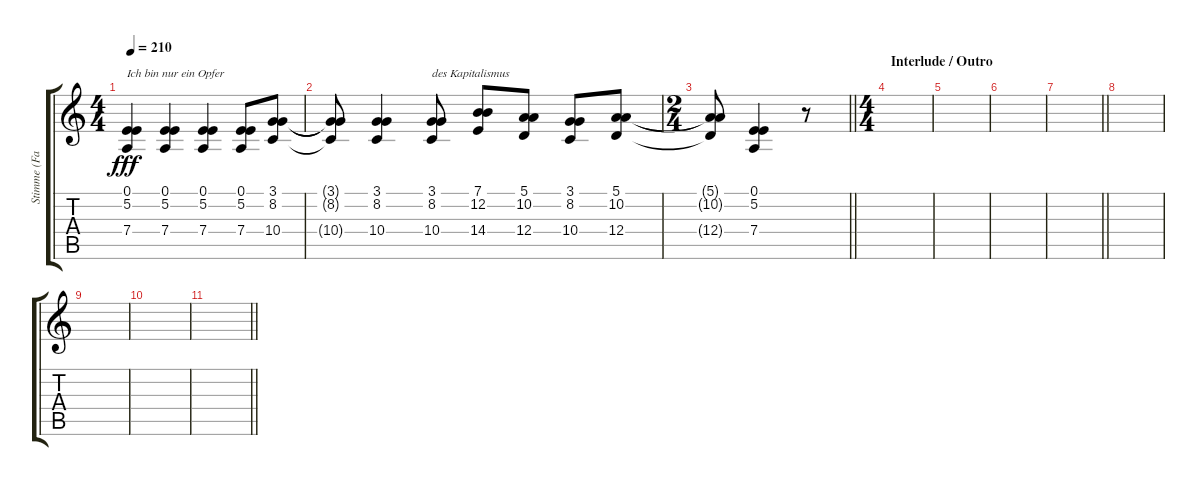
\track ("Stimme (Farin)" "Stimme (Fa") {instrument tenorsax}
\staff {score tabs}
\tuning (E4 B3 G3 D3 A2 E2) {hide}
\ts (4 4)
\tempo 210
\clef g2
\ks c
(0.1 5.2 7.4).4{txt "Ich bin nur ein Opfer" dy fff} (0.1 5.2 7.4).4 (0.1 5.2 7.4).4 (0.1 5.2 7.4).8 (3.1 8.2 10.4).8 |
(3.1{t} 8.2{t} 10.4{t}).8 (3.1 8.2 10.4).4 (3.1 8.2 10.4).8{txt "des Kapitalismus"} (7.1 12.2 14.4).8 (5.1 10.2 12.4).8 (3.1 8.2 10.4).8 (5.1 10.2 12.4).8 |
\ts (2 4)
\barLineRight lightlight
(5.1{t} 10.2{t} 12.4{t}).8 (0.1 5.2 7.4).4 r.8 |
\ts (4 4)
\section ("" "Interlude / Outro")
|
|
|
\barLineRight lightlight
|
|
|
|
\barLineRight lightlight
